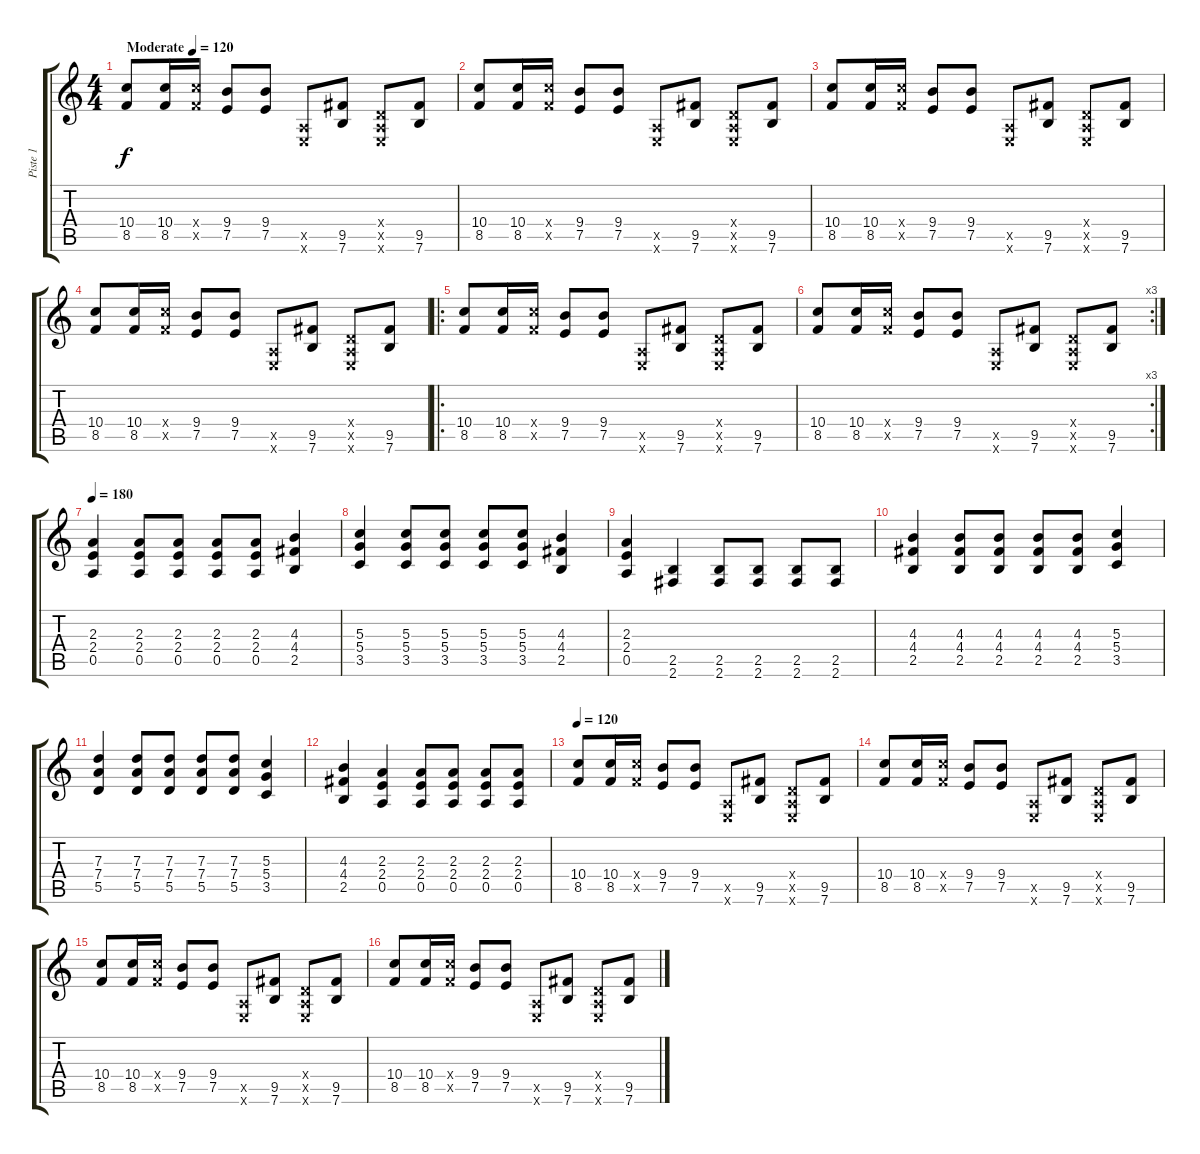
\track ("Piste 1" "Piste 1") {instrument overdrivenguitar}
\staff {score tabs}
\tuning (E4 B3 G3 D3 A2 E2) {hide}
\ts (4 4)
\tempo (120 "Moderate")
\clef g2
\ks c
(10.4 8.5).8{dy f instrument overdrivenguitar} (10.4 8.5).16 (10.4{x} 8.5{x}).16 (9.4 7.5).8 (9.4 7.5).8 (0.5{x} 0.6{x}).8 (9.5 7.6).8 (0.4{x} 0.5{x} 0.6{x}).8 (9.5 7.6).8 |
(10.4 8.5).8 (10.4 8.5).16 (10.4{x} 8.5{x}).16 (9.4 7.5).8 (9.4 7.5).8 (0.5{x} 0.6{x}).8 (9.5 7.6).8 (0.4{x} 0.5{x} 0.6{x}).8 (9.5 7.6).8 |
(10.4 8.5).8 (10.4 8.5).16 (10.4{x} 8.5{x}).16 (9.4 7.5).8 (9.4 7.5).8 (0.5{x} 0.6{x}).8 (9.5 7.6).8 (0.4{x} 0.5{x} 0.6{x}).8 (9.5 7.6).8 |
(10.4 8.5).8 (10.4 8.5).16 (10.4{x} 8.5{x}).16 (9.4 7.5).8 (9.4 7.5).8 (0.5{x} 0.6{x}).8 (9.5 7.6).8 (0.4{x} 0.5{x} 0.6{x}).8 (9.5 7.6).8 |
\ro
(10.4 8.5).8 (10.4 8.5).16 (10.4{x} 8.5{x}).16 (9.4 7.5).8 (9.4 7.5).8 (0.5{x} 0.6{x}).8 (9.5 7.6).8 (0.4{x} 0.5{x} 0.6{x}).8 (9.5 7.6).8 |
\rc 3
(10.4 8.5).8 (10.4 8.5).16 (10.4{x} 8.5{x}).16 (9.4 7.5).8 (9.4 7.5).8 (0.5{x} 0.6{x}).8 (9.5 7.6).8 (0.4{x} 0.5{x} 0.6{x}).8 (9.5 7.6).8 |
\tempo 180
(2.3 2.4 0.5).4 (2.3 2.4 0.5).8 (2.3 2.4 0.5).8 (2.3 2.4 0.5).8 (2.3 2.4 0.5).8 (4.3 4.4 2.5).4 |
(5.3 5.4 3.5).4 (5.3 5.4 3.5).8 (5.3 5.4 3.5).8 (5.3 5.4 3.5).8 (5.3 5.4 3.5).8 (4.3 4.4 2.5).4 |
(2.3 2.4 0.5).4 (2.5 2.6).4 (2.5 2.6).8 (2.5 2.6).8 (2.5 2.6).8 (2.5 2.6).8 |
(4.3 4.4 2.5).4 (4.3 4.4 2.5).8 (4.3 4.4 2.5).8 (4.3 4.4 2.5).8 (4.3 4.4 2.5).8 (5.3 5.4 3.5).4 |
(7.3 7.4 5.5).4 (7.3 7.4 5.5).8 (7.3 7.4 5.5).8 (7.3 7.4 5.5).8 (7.3 7.4 5.5).8 (5.3 5.4 3.5).4 |
(4.3 4.4 2.5).4 (2.3 2.4 0.5).4 (2.3 2.4 0.5).8 (2.3 2.4 0.5).8 (2.3 2.4 0.5).8 (2.3 2.4 0.5).8 |
\tempo 120
(10.4 8.5).8 (10.4 8.5).16 (10.4{x} 8.5{x}).16 (9.4 7.5).8 (9.4 7.5).8 (0.5{x} 0.6{x}).8 (9.5 7.6).8 (0.4{x} 0.5{x} 0.6{x}).8 (9.5 7.6).8 |
(10.4 8.5).8 (10.4 8.5).16 (10.4{x} 8.5{x}).16 (9.4 7.5).8 (9.4 7.5).8 (0.5{x} 0.6{x}).8 (9.5 7.6).8 (0.4{x} 0.5{x} 0.6{x}).8 (9.5 7.6).8 |
(10.4 8.5).8 (10.4 8.5).16 (10.4{x} 8.5{x}).16 (9.4 7.5).8 (9.4 7.5).8 (0.5{x} 0.6{x}).8 (9.5 7.6).8 (0.4{x} 0.5{x} 0.6{x}).8 (9.5 7.6).8 |
(10.4 8.5).8 (10.4 8.5).16 (10.4{x} 8.5{x}).16 (9.4 7.5).8 (9.4 7.5).8 (0.5{x} 0.6{x}).8 (9.5 7.6).8 (0.4{x} 0.5{x} 0.6{x}).8 (9.5 7.6).8
